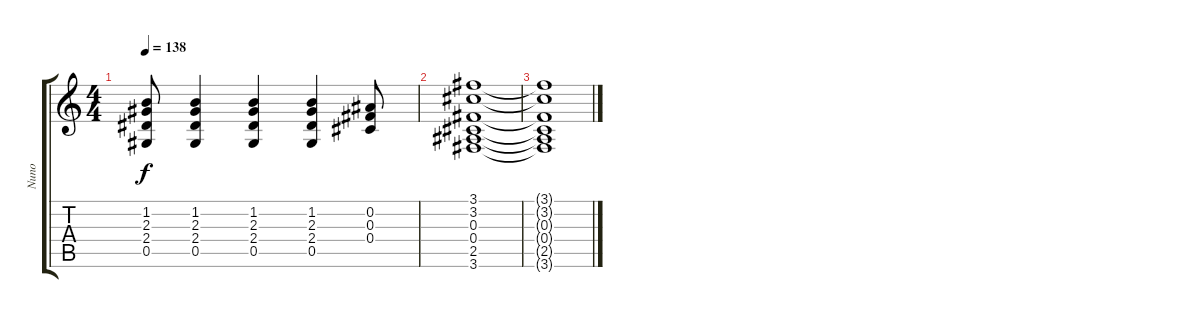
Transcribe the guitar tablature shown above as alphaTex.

\track ("Nuno" "Nuno") {instrument distortionguitar}
\staff {score tabs}
\tuning (Eb4 Bb3 Gb3 Db3 Ab2 Eb2) {hide}
\ts (4 4)
\tempo 138
\clef g2
\ks c
(1.2{t} 2.3{t} 2.4{t} 0.5{t}).8{dy f} (1.2 2.3 2.4 0.5).4 (1.2 2.3 2.4 0.5).4 (1.2 2.3 2.4 0.5).4 (0.2 0.3 0.4).8 |
(3.1 3.2 0.3 0.4 2.5 3.6).1 |
(3.1{t} 3.2{t} 0.3{t} 0.4{t} 2.5{t} 3.6{t}).1
